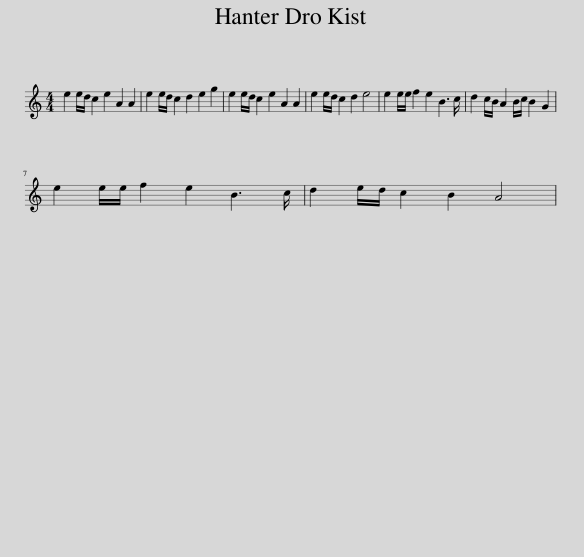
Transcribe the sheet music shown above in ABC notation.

X:1
L:1/8
M:4/4
I:linebreak $
K:C
V:1 treble
V:1
 e2 e/d/ c2 e2 A2 A2 | e2 e/d/ c2 d2 e2 g2 | e2 e/d/ c2 e2 A2 A2 | e2 e/d/ c2 d2 e4 | e2 e/e/ f2 e2 B3 c/ | %5
 d2 c/B/ A2 B/c/ B2 G2 |$ e2 e/e/ f2 e2 B3 c/ | d2 e/d/ c2 B2 A4 | %8
